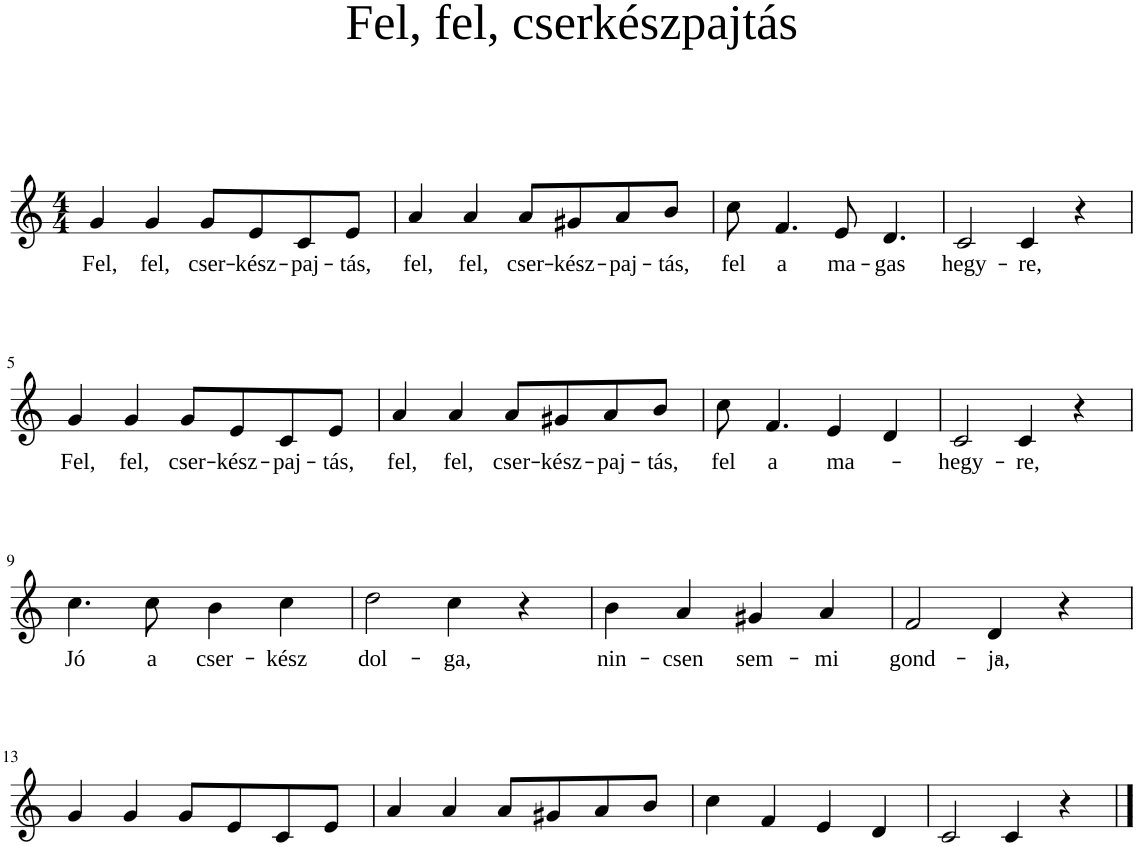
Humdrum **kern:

**kern	**text
*part1	*part1
*staff1	*staff1
*I"Piano	*
*I'Pno	*
*clefG2	*
*k[]	*
*M4/4	*
=1	=1
!	!LO:LY:b
4g/	Fel,
!	!LO:LY:b
4g/	fel,
!	!LO:LY:b
8g/L	cser-
!	!LO:LY:b
8e/	-kész-
!	!LO:LY:b
8c/	-paj-
!	!LO:LY:b
8e/J	-tás,
=2	=2
!	!LO:LY:b
4a/	fel,
!	!LO:LY:b
4a/	fel,
!	!LO:LY:b
8a/L	cser-
!	!LO:LY:b
8g#X/	-kész-
!	!LO:LY:b
8a/	-paj-
!	!LO:LY:b
8b/J	-tás,
=3	=3
!	!LO:LY:b
8cc\	fel
!	!LO:LY:b
4.f/	a
!	!LO:LY:b
8e/	ma-
!	!LO:LY:b
4.d/	-gas
=4	=4
!	!LO:LY:b
2c/	hegy-
!	!LO:LY:b
4c/	-re,
4r	.
!!LO:LB:g=z
=5	=5
!	!LO:LY:b
4g/	Fel,
!	!LO:LY:b
4g/	fel,
!	!LO:LY:b
8g/L	cser-
!	!LO:LY:b
8e/	-kész-
!	!LO:LY:b
8c/	-paj-
!	!LO:LY:b
8e/J	-tás,
=6	=6
!	!LO:LY:b
4a/	fel,
!	!LO:LY:b
4a/	fel,
!	!LO:LY:b
8a/L	cser-
!	!LO:LY:b
8g#X/	-kész-
!	!LO:LY:b
8a/	-paj-
!	!LO:LY:b
8b/J	-tás,
=7	=7
!	!LO:LY:b
8cc\	fel
!	!LO:LY:b
4.f/	a
!	!LO:LY:b
4e/	ma-
4d/	.
=8	=8
!	!LO:LY:b
2c/	hegy-
!	!LO:LY:b
4c/	-re,
4r	.
!!LO:LB:g=z
=9	=9
!	!LO:LY:b
4.cc\	Jó
!	!LO:LY:b
8cc\	a
!	!LO:LY:b
4b\	cser-
!	!LO:LY:b
4cc\	-kész
=10	=10
!	!LO:LY:b
2dd\	dol-
!	!LO:LY:b
4cc\	-ga,
4r	.
=11	=11
!	!LO:LY:b
4b\	nin-
!	!LO:LY:b
4a/	-csen
!	!LO:LY:b
4g#X/	sem-
!	!LO:LY:b
4a/	-mi
=12	=12
!	!LO:LY:b
2f/	gond-
!	!LO:LY:b
4d/	-ja,-
4r	.
!!LO:LB:g=z
=13	=13
4g/	.
4g/	.
8g/L	.
8e/	.
8c/	.
8e/J	.
=14	=14
4a/	.
4a/	.
8a/L	.
8g#X/	.
8a/	.
8b/J	.
=15	=15
4cc\	.
4f/	.
4e/	.
4d/	.
=16	=16
2c/	.
4c/	.
4r	.
==	==
*-	*-
